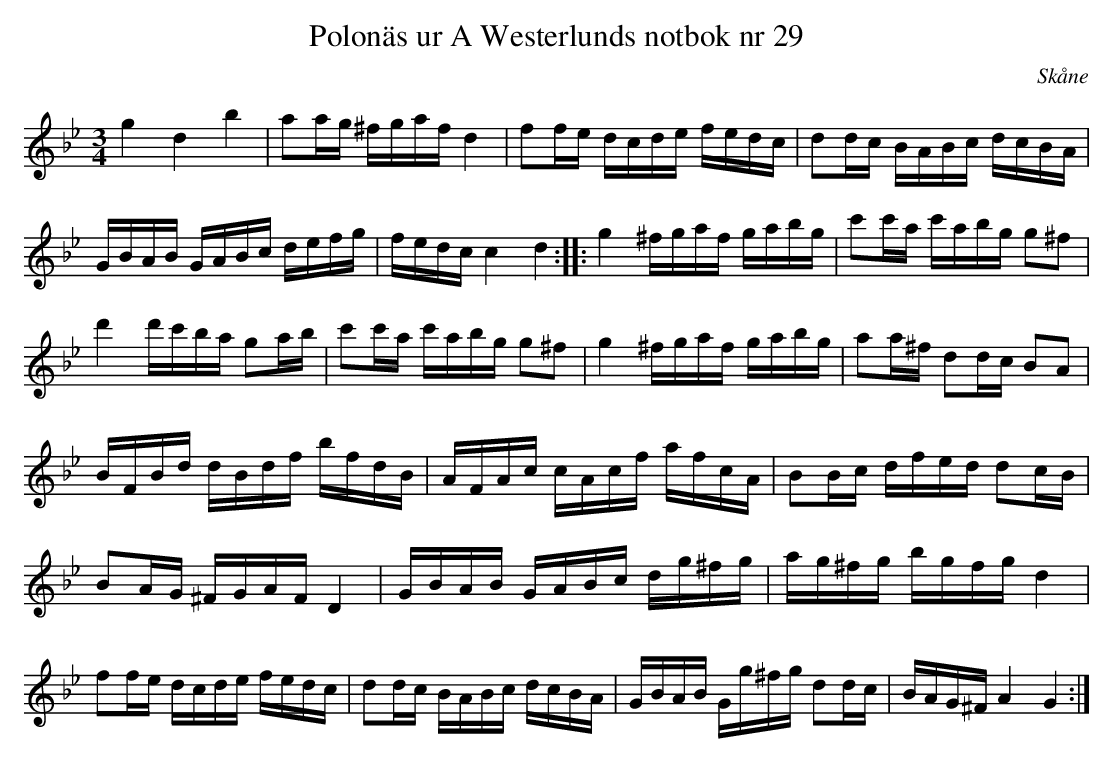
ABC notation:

X:1
T: Polonäs ur A Westerlunds notbok nr 29
M: 3/4
L: 1/16
O: Skåne
K:Gm
g4 d4 b4|a2ag ^fgaf d4|f2fe dcde fedc|\
d2dc BABc dcBA|GBAB GABc defg|fedc c4 d4::\
g4 ^fgaf gabg|c'2c'a c'abg g2^f2|\
d'4 d'c'ba g2ab|c'2c'a c'abg g2^f2|\
g4 ^fgaf gabg|a2a^f d2dc B2A2|\
BFBd dBdf bfdB|AFAc cAcf afcA|\
B2Bc dfed d2cB|B2AG ^FGAF D4|\
GBAB GABc dg^fg|ag^fg bgfg d4|\
f2fe dcde fedc|d2dc BABc dcBA|\
GBAB Gg^fg d2dc|BAG^F A4 G4:|
